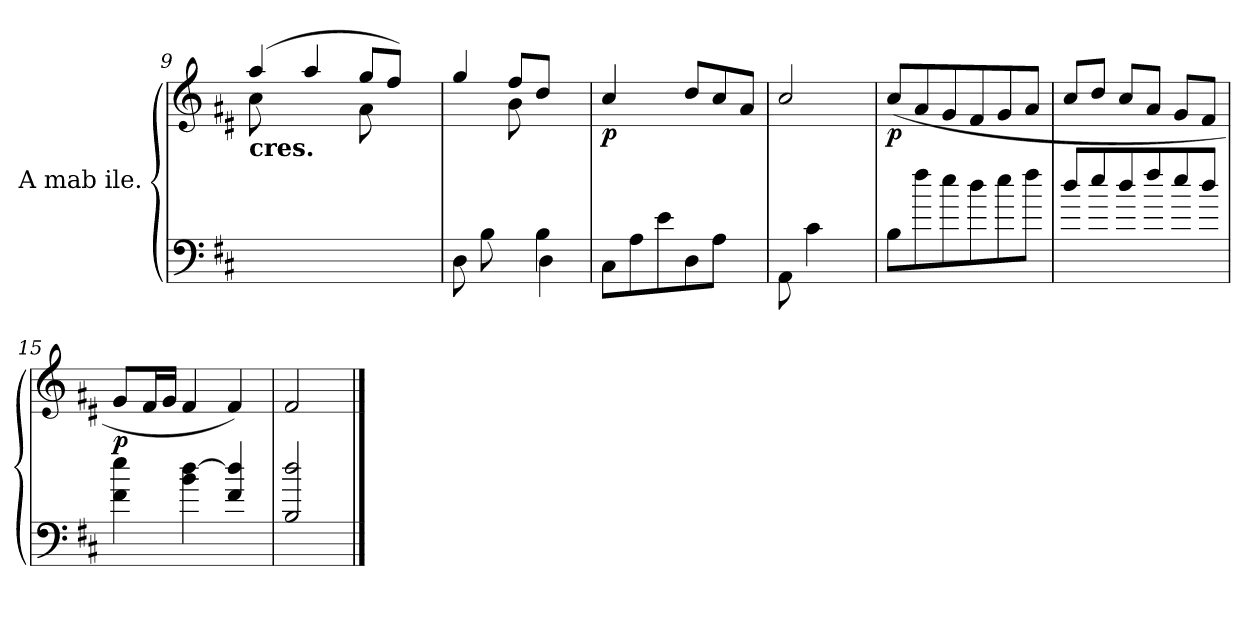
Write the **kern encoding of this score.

**kern	**kern	**dynam
*part1	*part1	*part1
*staff2	*staff1	*staff1/2
*I"A mab ile.	*	*
!!LO:LB:g=z
*clefF4	*clefG3	*
*k[f#c#]	*k[f#c#]	*
=9	=9	=9
*	*^	*
!	!LO:TX:b:B:t=cres.	!	!
8ryy	(>4ff#/	(<8a\L	.
8A\	.	4.ryy	.
8D\	4ff#/	.	.
8A\	.	.	.
8ryy	8ee/L	8f#\	.
8.A\J)	8dd/J)	16ryy	.
.	.	8ryy	.
.	16ryy	.	.
=10	=10	=10	=10
*^	*	*	*
4.ryy	8D\L	4ee/	4ryy	.
.	8B\	.	.	.
.	8ryy	8dd/L	8g\	.
4B\	4D\	8b/J	8ryy	.
.	.	8ryy	8ryy	.
*v	*v	*	*	*
=11	=11	=11	=11
!	!	!	!LO:DY:b
*	*v	*v	*
8C#\L	4a/	p
8A\	.	.
8e\	8ryy	.
8D\	8b/L	.
8A\J	8a/	.
8ryy	8f#/J	.
=12	=12	=12
8AA\L	2a/	.
4c#\	.	.
8ryy	.	.
!!LO:LB:g=z
=13	=13	=13
!	!	!LO:DY:b
8B\L	(>8a/L	p
8ff#\	8f#/	.
8ee\	8e/	.
8dd\	8d/	.
8ee\	8e/	.
8ff#\J	8f#/J	.
=14	=14	=14
8dd/L	8a/L	.
8ee/	8b/J	.
8dd/	8a/L	.
8ff#/	8f#/J	.
8ee/	8e/L	.
8dd/J	8d/J	.
=15	=15	=15
!	!	!LO:DY:b
4f#\ 4ee\	8e/L	p
.	16d/L	.
.	16e/JJ	.
4b\ [>4dd\	4d/	.
4f#/ 4dd/]	4d/)	.
=16	=16	=16
2B/ 2dd/	2d/	.
==	==	==
*-	*-	*-
